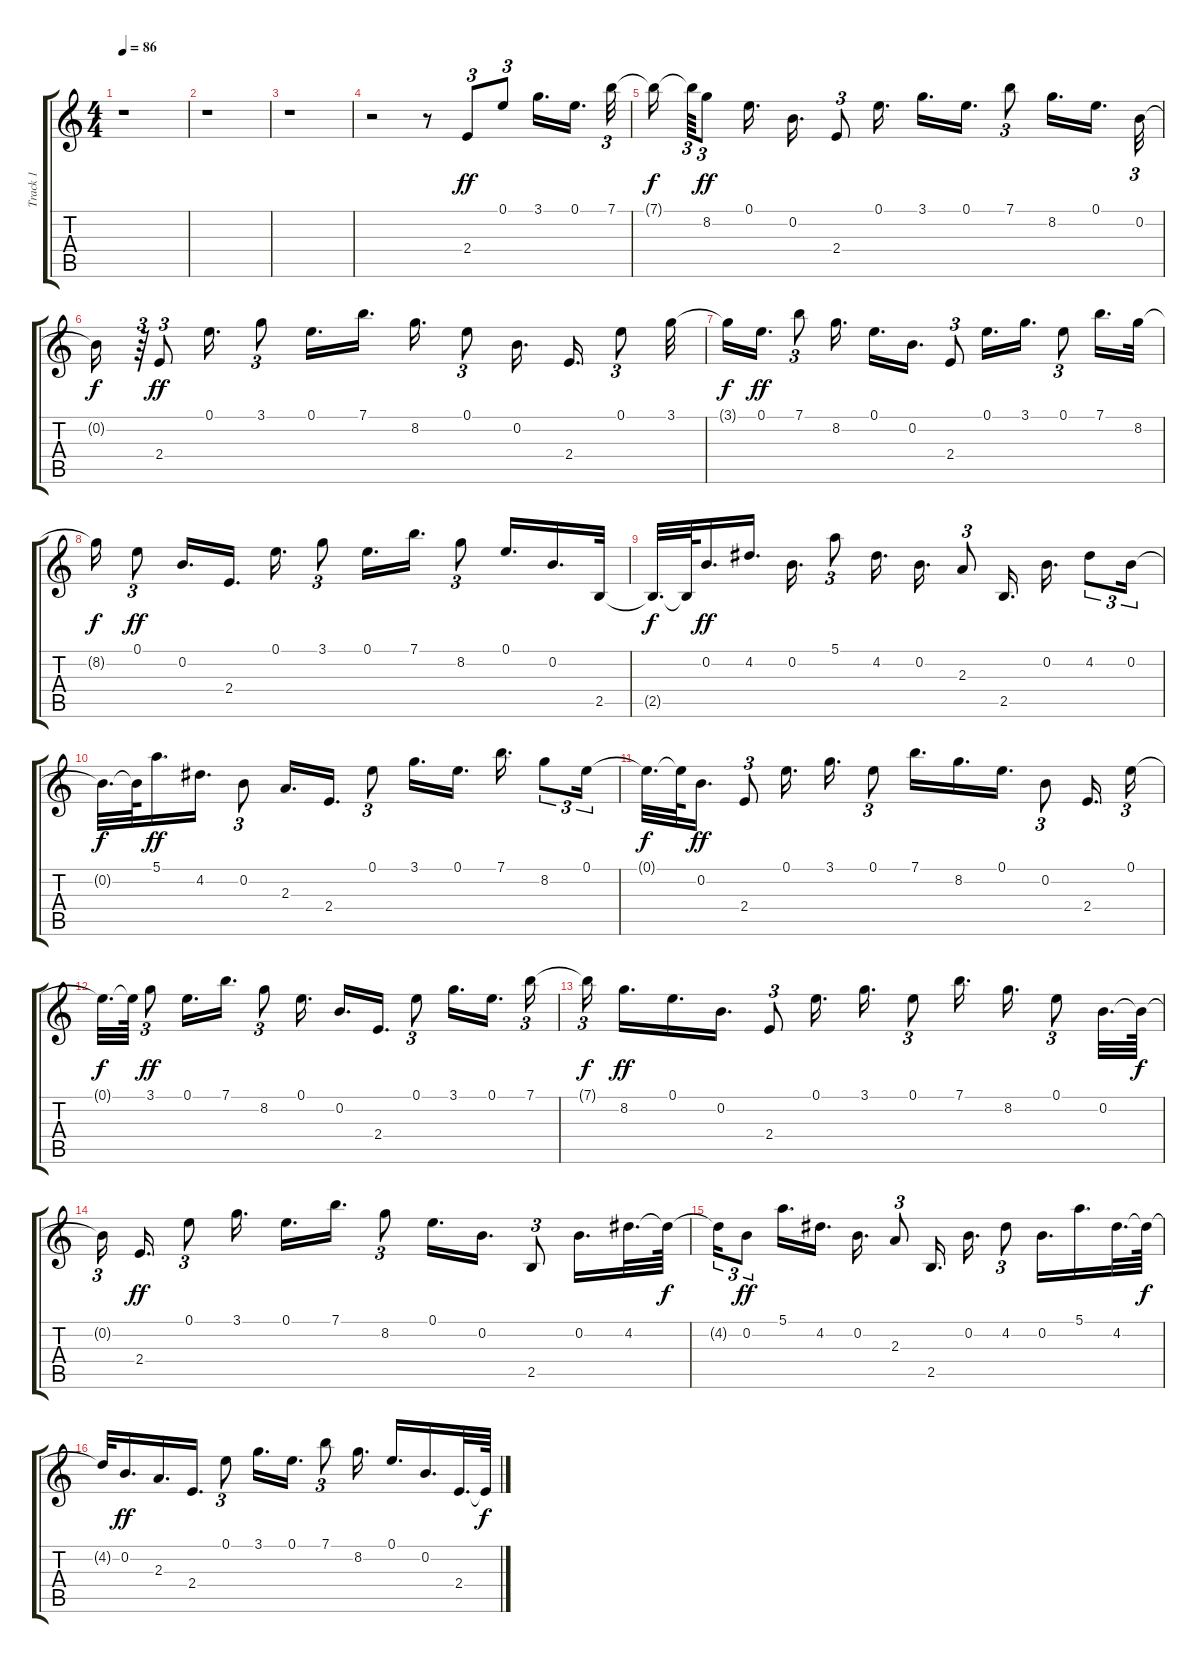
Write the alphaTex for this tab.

\track ("Track 1" "Track 1") {instrument acousticguitarsteel}
\staff {score tabs}
\tuning (E4 B3 G3 D3 A2 E2) {hide}
\ts (4 4)
\tempo 86
\clef g2
\ks c
r.1{dy ff instrument acousticguitarsteel} |
r.1 |
r.1 |
r.2 r.8 2.4.8{tu (3 2)} 0.1.8{tu (3 2)} 3.1.16{d} 0.1.16{d} 7.1.32{tu (3 2)} |
7.1{t}.16{dy f} 7.1{t}.64{tu (3 2)} 8.2.8{tu (3 2) dy ff} 0.1.16{d} 0.2.16{d} 2.4.8{tu (3 2)} 0.1.16{d} 3.1.16{d} 0.1.16{d} 7.1.8{tu (3 2)} 8.2.16{d} 0.1.16{d} 0.2.32{tu (3 2)} |
0.2{t}.16{dy f} r.64{tu (3 2)} 2.4.8{tu (3 2) dy ff} 0.1.16{d} 3.1.8{tu (3 2)} 0.1.16{d} 7.1.16{d} 8.2.16{d} 0.1.8{tu (3 2)} 0.2.16{d} 2.4.16{d} 0.1.8{tu (3 2)} 3.1.32 |
3.1{t}.16{dy f} 0.1.16{d dy ff} 7.1.8{tu (3 2)} 8.2.16{d} 0.1.16{d} 0.2.16{d} 2.4.8{tu (3 2)} 0.1.16{d} 3.1.16{d} 0.1.8{tu (3 2)} 7.1.16{d} 8.2.32 |
8.2{t}.16{dy f} 0.1.8{tu (3 2) dy ff} 0.2.16{d} 2.4.16{d} 0.1.16{d} 3.1.8{tu (3 2)} 0.1.16{d} 7.1.16{d} 8.2.8{tu (3 2)} 0.1.16{d} 0.2.16{d} 2.5.32 |
2.5{t}.32{d dy f} 2.5{t}.64 0.2.16{d dy ff} 4.2.16{d} 0.2.16{d} 5.1.8{tu (3 2)} 4.2.16{d} 0.2.16{d} 2.3.8{tu (3 2)} 2.5.16{d} 0.2.16{d} 4.2.8{tu (3 2)} 0.2.16{tu (3 2)} |
0.2{t}.32{d dy f} 0.2{t}.64 5.1.16{d dy ff} 4.2.16{d} 0.2.8{tu (3 2)} 2.3.16{d} 2.4.16{d} 0.1.8{tu (3 2)} 3.1.16{d} 0.1.16{d} 7.1.16{d} 8.2.8{tu (3 2)} 0.1.16{tu (3 2)} |
0.1{t}.32{d dy f} 0.1{t}.64 0.2.16{d dy ff} 2.4.8{tu (3 2)} 0.1.16{d} 3.1.16{d} 0.1.8{tu (3 2)} 7.1.16{d} 8.2.16{d} 0.1.16{d} 0.2.8{tu (3 2)} 2.4.16{d} 0.1.16{tu (3 2)} |
0.1{t}.32{d dy f} 0.1{t}.64 3.1.8{tu (3 2) dy ff} 0.1.16{d} 7.1.16{d} 8.2.8{tu (3 2)} 0.1.16{d} 0.2.16{d} 2.4.16{d} 0.1.8{tu (3 2)} 3.1.16{d} 0.1.16{d} 7.1.16{tu (3 2)} |
7.1{t}.16{tu (3 2) dy f} 8.2.16{d dy ff} 0.1.16{d} 0.2.16{d} 2.4.8{tu (3 2)} 0.1.16{d} 3.1.16{d} 0.1.8{tu (3 2)} 7.1.16{d} 8.2.16{d} 0.1.8{tu (3 2)} 0.2.32{d} 0.2{t}.64{dy f} |
0.2{t}.16{tu (3 2)} 2.4.16{d dy ff} 0.1.8{tu (3 2)} 3.1.16{d} 0.1.16{d} 7.1.16{d} 8.2.8{tu (3 2)} 0.1.16{d} 0.2.16{d} 2.5.8{tu (3 2)} 0.2.16{d} 4.2.32{d} 4.2{t}.64{dy f} |
4.2{t}.16{tu (3 2)} 0.2.8{tu (3 2) dy ff} 5.1.16{d} 4.2.16{d} 0.2.16{d} 2.3.8{tu (3 2)} 2.5.16{d} 0.2.16{d} 4.2.8{tu (3 2)} 0.2.16{d} 5.1.16{d} 4.2.32{d} 4.2{t}.64{dy f} |
4.2{t}.32 0.2.16{d dy ff} 2.3.16{d} 2.4.16{d} 0.1.8{tu (3 2)} 3.1.16{d} 0.1.16{d} 7.1.8{tu (3 2)} 8.2.16{d} 0.1.16{d} 0.2.16{d} 2.4.32{d} 2.4{t}.64{dy f}
